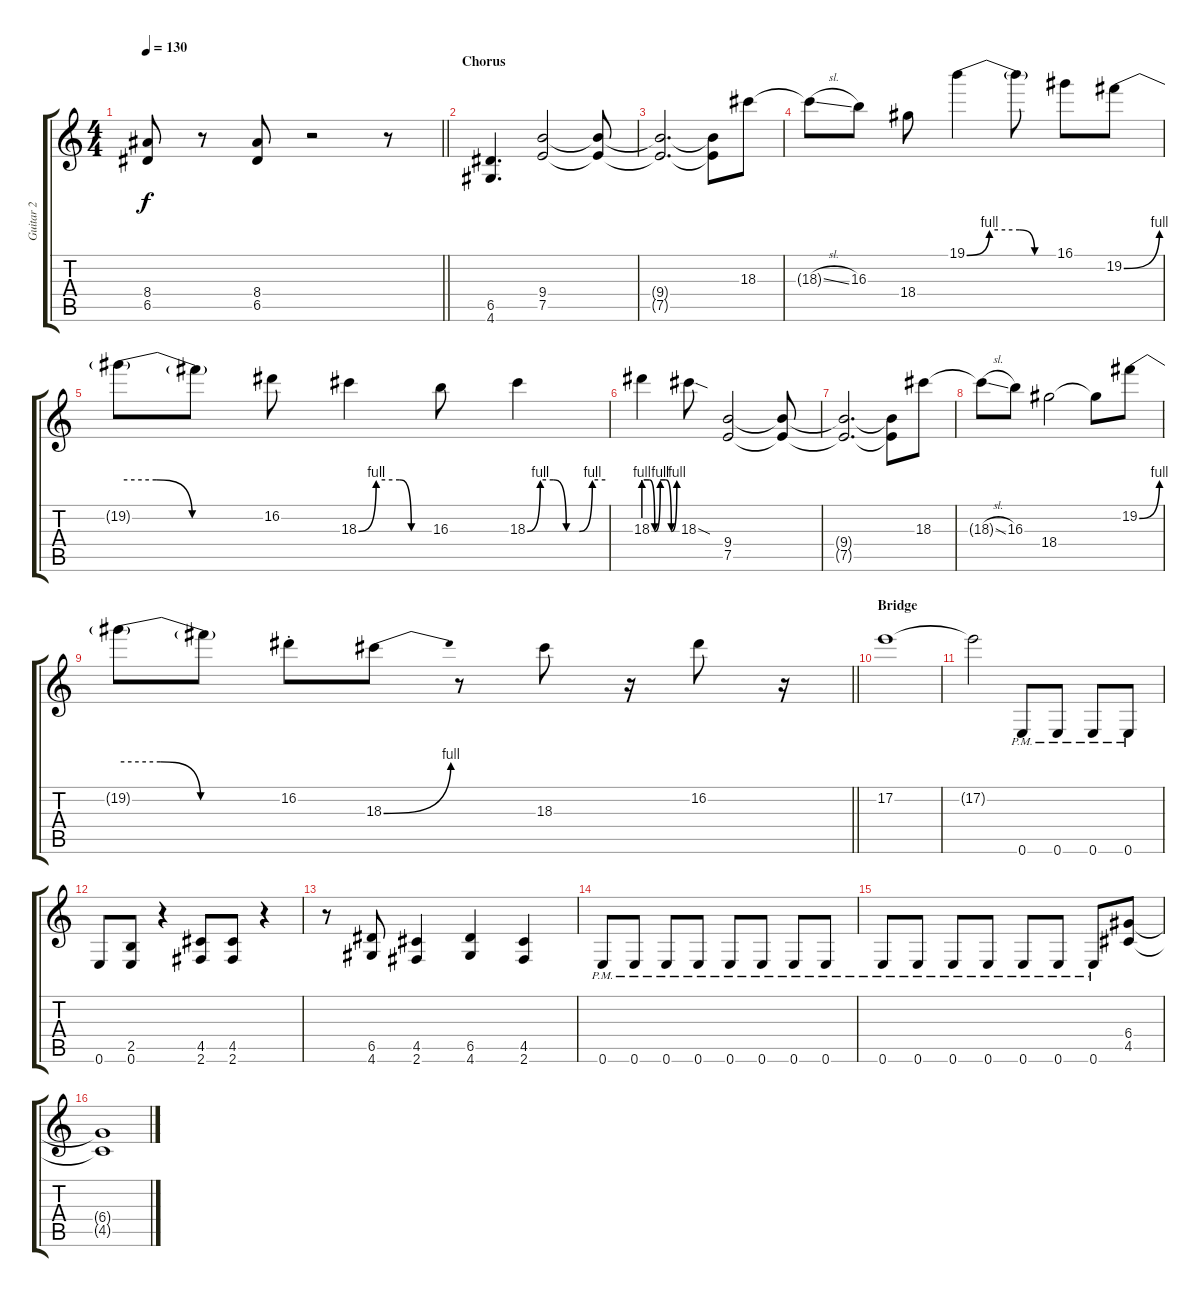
\track ("Guitar 2" "Guitar 2") {instrument overdrivenguitar}
\staff {score tabs}
\tuning (E4 B3 G3 D3 A2 E2) {hide}
\ts (4 4)
\tempo 130
\clef g2
\barLineRight lightlight
\ks c
(8.4 6.5).8{dy f} r.8 (8.4 6.5).8 r.2 r.8 |
\section ("" "Chorus")
(6.5 4.6).4{d} (9.4 7.5).2 (9.4{t} 7.5{t}).8 |
(9.4{t} 7.5{t}).2{d} (9.4{t} 7.5{t}).8 18.3.8 |
18.3{sl t}.8 16.3.8 18.4.8 19.1{be (custom 0 0 15 4 35 4 45 0 60 0)}.4 19.1{t}.8 16.1.8 19.2{be (bend 0 0 60 4)}.8 |
19.2{be (custom 0 4 15 4 30 0 60 0) t}.8 19.2{t}.8 16.2.8 18.3{be (custom 0 0 15 4 35 4 45 0 60 0)}.4 16.3.8 18.3{be (custom 0 0 10 4 20 4 30 0 40 0 50 4 60 4)}.4 |
18.3{be (custom 0 4 10 4 20 0 30 4 40 4 50 0 60 4)}.4 18.3{sod}.8 (9.4 7.5).2 (9.4{t} 7.5{t}).8 |
(9.4{t} 7.5{t}).2{d} (9.4{t} 7.5{t}).8 18.3.8 |
18.3{sl t}.8 16.3.8 18.4.2 18.4{t}.8 19.2{be (bend 0 0 60 4)}.8 |
\barLineRight lightlight
19.2{be (custom 0 4 15 4 30 0 60 0) t}.8 19.2{t}.8 16.2{st}.8 18.3{be (bend 0 0 60 4)}.8 r.8 18.3.8 r.16 16.2.8 r.16 |
\section ("" "Bridge")
17.2.1 |
17.2{t}.2 0.6{pm}.8 0.6{pm}.8 0.6{pm}.8 0.6{pm}.8 |
0.6.8 (2.5 0.6).8 r.4 (4.5 2.6).8 (4.5 2.6).8 r.4 |
r.8 (6.5 4.6).8 (4.5 2.6).4 (6.5 4.6).4 (4.5 2.6).4 |
0.6{pm}.8 0.6{pm}.8 0.6{pm}.8 0.6{pm}.8 0.6{pm}.8 0.6{pm}.8 0.6{pm}.8 0.6{pm}.8 |
0.6{pm}.8 0.6{pm}.8 0.6{pm}.8 0.6{pm}.8 0.6{pm}.8 0.6{pm}.8 0.6{pm}.8 (6.4 4.5).8 |
(6.4{t} 4.5{t}).1
